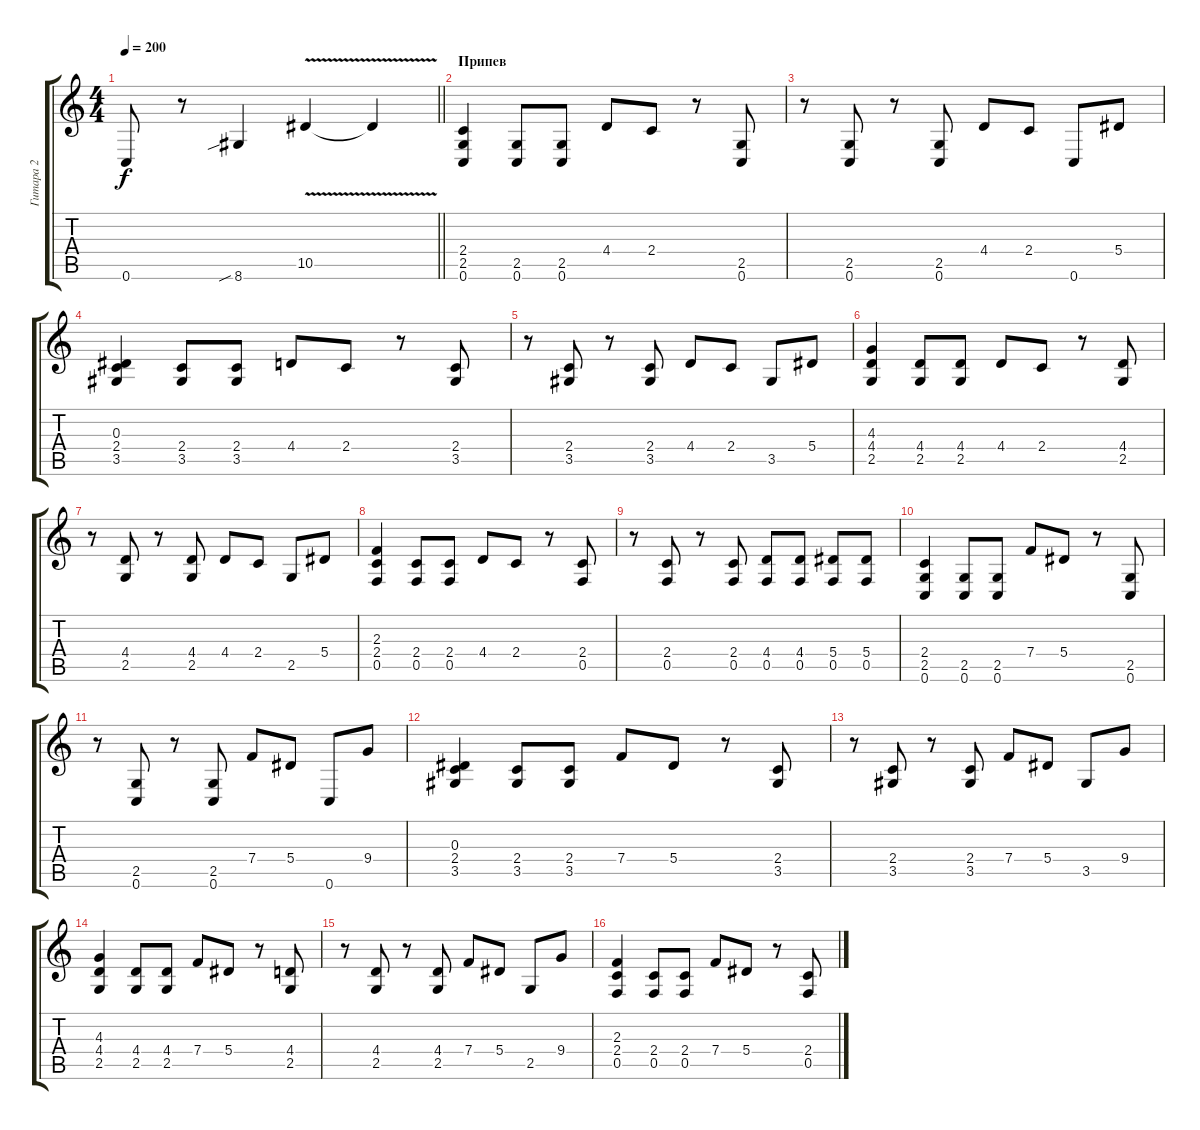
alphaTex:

\track ("Гитара 2" "Гитара 2") {instrument overdrivenguitar}
\staff {score tabs}
\tuning (C4 G3 Eb3 Bb2 F2 C2) {hide}
\ts (4 4)
\tempo 200
\clef g2
\barLineRight lightlight
\ks c
0.6.8{dy f} r.8 8.6{sib}.4 10.5{v}.4 10.5{t}.4 |
\section ("" "Припев")
(2.4 2.5 0.6).4 (2.5 0.6).8 (2.5 0.6).8 4.4.8 2.4.8 r.8 (2.5 0.6).8 |
r.8 (2.5 0.6).8 r.8 (2.5 0.6).8 4.4.8 2.4.8 0.6.8 5.4.8 |
(0.3 2.4 3.5).4 (2.4 3.5).8 (2.4 3.5).8 4.4.8 2.4.8 r.8 (2.4 3.5).8 |
r.8 (2.4 3.5).8 r.8 (2.4 3.5).8 4.4.8 2.4.8 3.5.8 5.4.8 |
(4.3 4.4 2.5).4 (4.4 2.5).8 (4.4 2.5).8 4.4.8 2.4.8 r.8 (4.4 2.5).8 |
r.8 (4.4 2.5).8 r.8 (4.4 2.5).8 4.4.8 2.4.8 2.5.8 5.4.8 |
(2.3 2.4 0.5).4 (2.4 0.5).8 (2.4 0.5).8 4.4.8 2.4.8 r.8 (2.4 0.5).8 |
r.8 (2.4 0.5).8 r.8 (2.4 0.5).8 (4.4 0.5).8 (4.4 0.5).8 (5.4 0.5).8 (5.4 0.5).8 |
(2.4 2.5 0.6).4 (2.5 0.6).8 (2.5 0.6).8 7.4.8 5.4.8 r.8 (2.5 0.6).8 |
r.8 (2.5 0.6).8 r.8 (2.5 0.6).8 7.4.8 5.4.8 0.6.8 9.4.8 |
(0.3 2.4 3.5).4 (2.4 3.5).8 (2.4 3.5).8 7.4.8 5.4.8 r.8 (2.4 3.5).8 |
r.8 (2.4 3.5).8 r.8 (2.4 3.5).8 7.4.8 5.4.8 3.5.8 9.4.8 |
(4.3 4.4 2.5).4 (4.4 2.5).8 (4.4 2.5).8 7.4.8 5.4.8 r.8 (4.4 2.5).8 |
r.8 (4.4 2.5).8 r.8 (4.4 2.5).8 7.4.8 5.4.8 2.5.8 9.4.8 |
(2.3 2.4 0.5).4 (2.4 0.5).8 (2.4 0.5).8 7.4.8 5.4.8 r.8 (2.4 0.5).8
